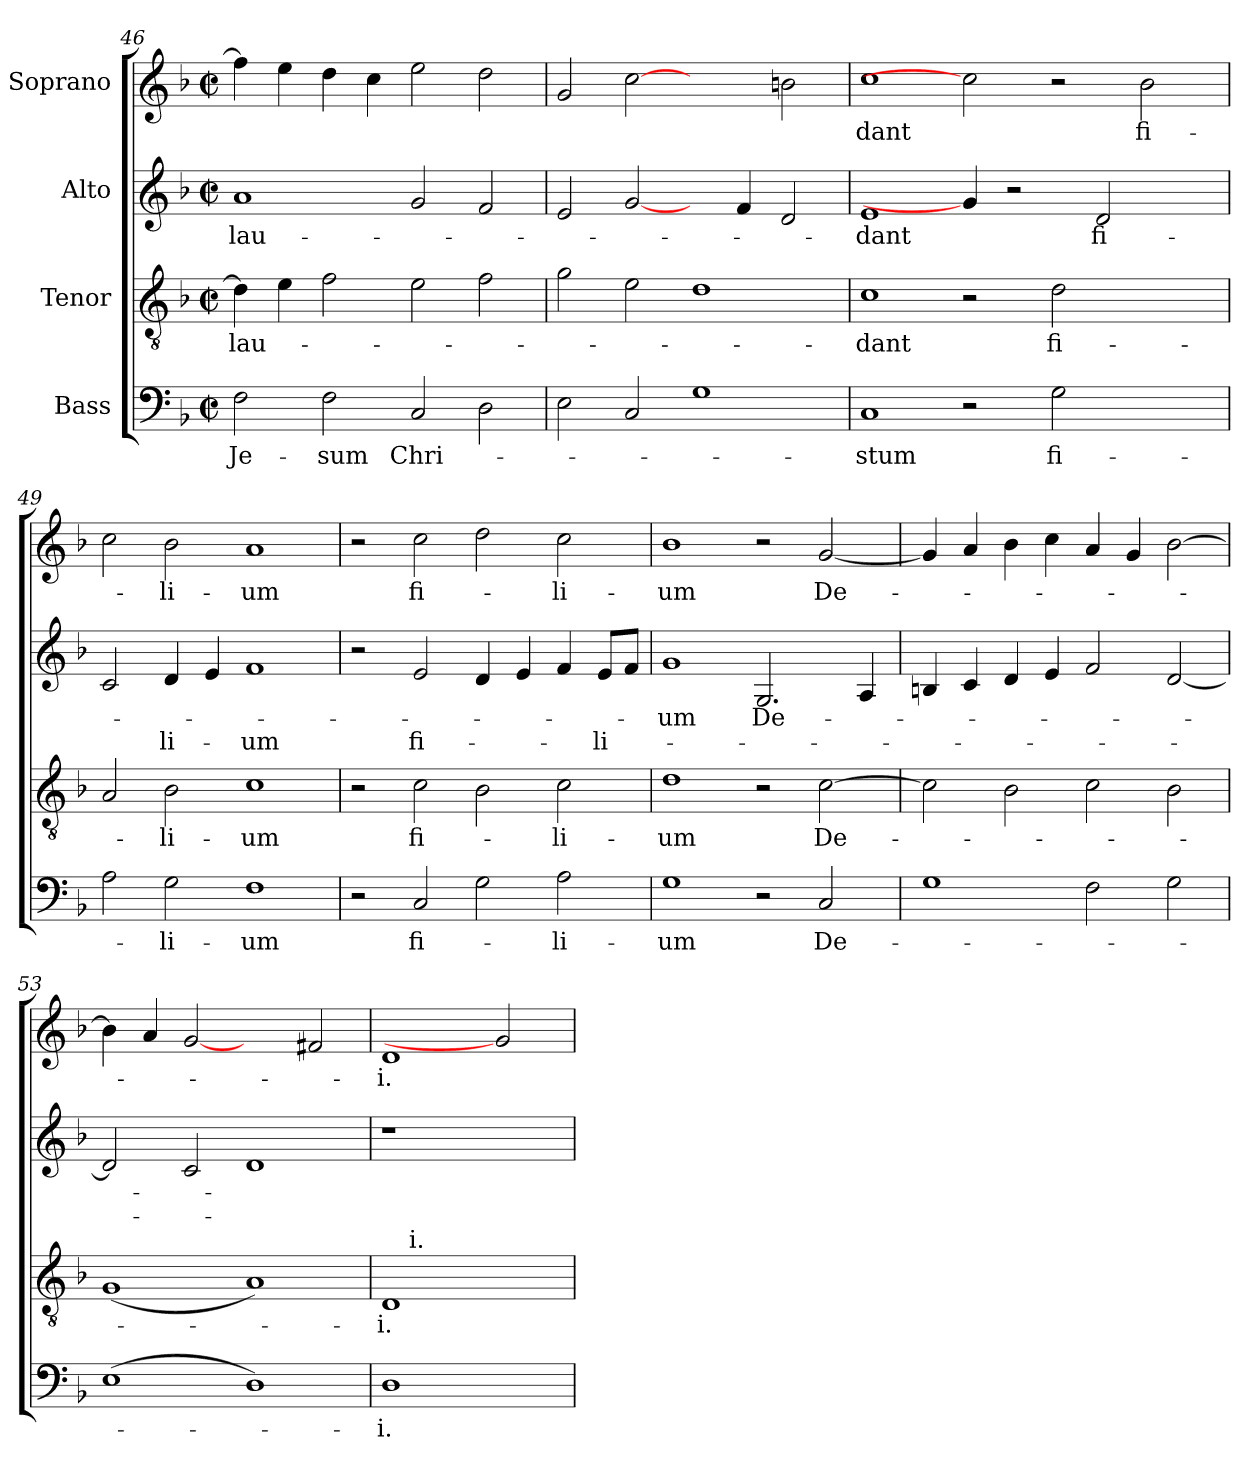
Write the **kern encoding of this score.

**kern	**text	**kern	**text	**kern	**text	**text	**kern	**text
*part4	*part4	*part3	*part3	*part2	*part2	*part2	*part1	*part1
*staff4	*staff4	*staff3	*staff3	*staff2	*staff2	*staff2	*staff1	*staff1
*I"Bass	*	*I"Tenor	*	*I"Alto	*	*	*I"Soprano	*
!!LO:PB:g=z
*clefF4	*	*clefGv2	*	*clefG2	*	*	*clefG2	*
*k[b-]	*	*k[b-]	*	*k[b-]	*	*	*k[b-]	*
*F:	*	*F:	*	*F:	*	*	*F:	*
*M2/2	*	*M2/2	*	*M2/2	*	*	*M2/2	*
*met(c|)	*	*met(c|)	*	*met(c|)	*	*	*met(c|)	*
=46	=46	=46	=46	=46	=46	=46	=46	=46
!	!LO:LY:b	!	!LO:LY:b	!	!LO:LY:b	!	!	!
2F\	Je-	4d\]	-lau-	1a	-lau-	.	4ff\]	.
.	.	4e\	.	.	.	.	4ee\	.
!	!LO:LY:b	!	!	!	!	!	!	!
2F\	-sum	2f\	.	.	.	.	4dd\	.
.	.	.	.	.	.	.	4cc\	.
!	!LO:LY:b	!	!	!	!	!	!	!
2C/	Chri-	2e\	.	2g/	.	.	2ee\	.
2D\	.	2f\	.	2f/	.	.	2dd\	.
=47	=47	=47	=47	=47	=47	=47	=47	=47
2E\	.	2g\	.	2e/	.	.	2g/	.
2C/	.	2e\	.	[2g/	.	.	[2cc	.
1G	.	1d	.	4ryy	.	.	2ryy	.
.	.	.	.	4f/	.	.	.	.
.	.	.	.	2d/	.	.	2bn\	.
=48	=48	=48	=48	=48	=48	=48	=48	=48
!	!LO:LY:b	!	!LO:LY:b	!	!LO:LY:b	!	!	!LO:LY:b
1C	-stum	1c	-dant	1e	-dant	.	1cc	-dant
2r	.	2r	.	4g/]	.	.	2cc]	.
.	.	.	.	2r	.	.	.	.
!	!LO:LY:b	!	!LO:LY:b	!	!	!	!	!
2G\	fi-	2d\	fi-	.	.	.	2r	.
!	!	!	!	!	!LO:LY:b	!	!	!
.	.	.	.	2d/	fi-	.	.	.
!	!	!	!	!	!	!	!	!LO:LY:b
2ryy	.	2ryy	.	.	.	.	2b-\	fi-
.	.	.	.	4ryy	.	.	.	.
=49	=49	=49	=49	=49	=49	=49	=49	=49
2A\	.	2A/	.	2c/	.	.	2cc\	.
!	!LO:LY:b	!	!LO:LY:b	!	!	!LO:LY:b	!	!LO:LY:b
2G\	-li-	2B-\	-li-	4d/	.	li-	2b-\	-li-
.	.	.	.	4e/	.	.	.	.
!	!LO:LY:b	!	!LO:LY:b	!	!	!LO:LY:b	!	!LO:LY:b
1F	-um	1c	-um	1f	.	-um	1a	-um
=50	=50	=50	=50	=50	=50	=50	=50	=50
2r	.	2r	.	2r	.	.	2r	.
!	!LO:LY:b	!	!LO:LY:b	!	!	!LO:LY:b	!	!LO:LY:b
2C/	fi-	2c\	fi-	2e/	.	fi-	2cc\	fi-
2G\	.	2B-\	.	4d/	.	.	2dd\	.
.	.	.	.	4e/	.	.	.	.
!	!LO:LY:b	!	!LO:LY:b	!	!	!	!	!LO:LY:b
2A\	-li-	2c\	-li-	4f/	.	.	2cc\	-li-
!	!	!	!	!	!	!LO:LY:b	!	!
.	.	.	.	8e/L	.	-li-	.	.
.	.	.	.	8f/J	.	.	.	.
!!LO:LB:g=z
=51	=51	=51	=51	=51	=51	=51	=51	=51
!	!LO:LY:b	!	!LO:LY:b	!	!LO:LY:b	!	!	!LO:LY:b
1G	-um	1d	-um	1g	-um	.	1b-	-um
!	!	!	!	!	!LO:LY:b	!	!	!
2r	.	2r	.	2.G/	De-	.	2r	.
!	!LO:LY:b	!	!LO:LY:b	!	!	!	!	!LO:LY:b
2C/	De-	[>2c\	De-	.	.	.	[<2g/	De-
.	.	.	.	4A/	.	.	.	.
=52	=52	=52	=52	=52	=52	=52	=52	=52
1G	.	2c\]	.	4Bn/	.	.	4g/]	.
.	.	.	.	4c/	.	.	4a/	.
.	.	2B-\	.	4d/	.	.	4b-\	.
.	.	.	.	4e/	.	.	4cc\	.
2F\	.	2c\	.	2f/	.	.	4a/	.
.	.	.	.	.	.	.	4g/	.
2G\	.	2B-\	.	[<2d/	.	.	[>2b-\	.
=53	=53	=53	=53	=53	=53	=53	=53	=53
(>1E	.	(>1G	.	2d/]	.	.	4b-\]	.
.	.	.	.	.	.	.	4a/	.
.	.	.	.	2c/	.	.	[2g	.
1D)	.	1A)	.	1d	.	.	2ryy	.
.	.	.	.	.	.	.	2f#X/	.
=54	=54	=54	=54	=54	=54	=54	=54	=54
!	!LO:LY:b:rj	!	!LO:LY:b:rj	!	!	!	!	!LO:LY:b:rj
*	*	*^	*	*	*	*	*	*
1D	-i.	1D	8ryy	-i.	1r	.	.	1d	-i.
!	!	!	!LO:TX:a:t=i.	!	!	!	!	!	!
.	.	.	1ryy	.	.	.	.	.	.
2ryy	.	2ryy	.	.	2ryy	.	.	2g]	.
.	.	.	4.ryy	.	.	.	.	.	.
*	*	*v	*v	*	*	*	*	*	*
=	=	=	=	=	=	=	=	=
*-	*-	*-	*-	*-	*-	*-	*-	*-
